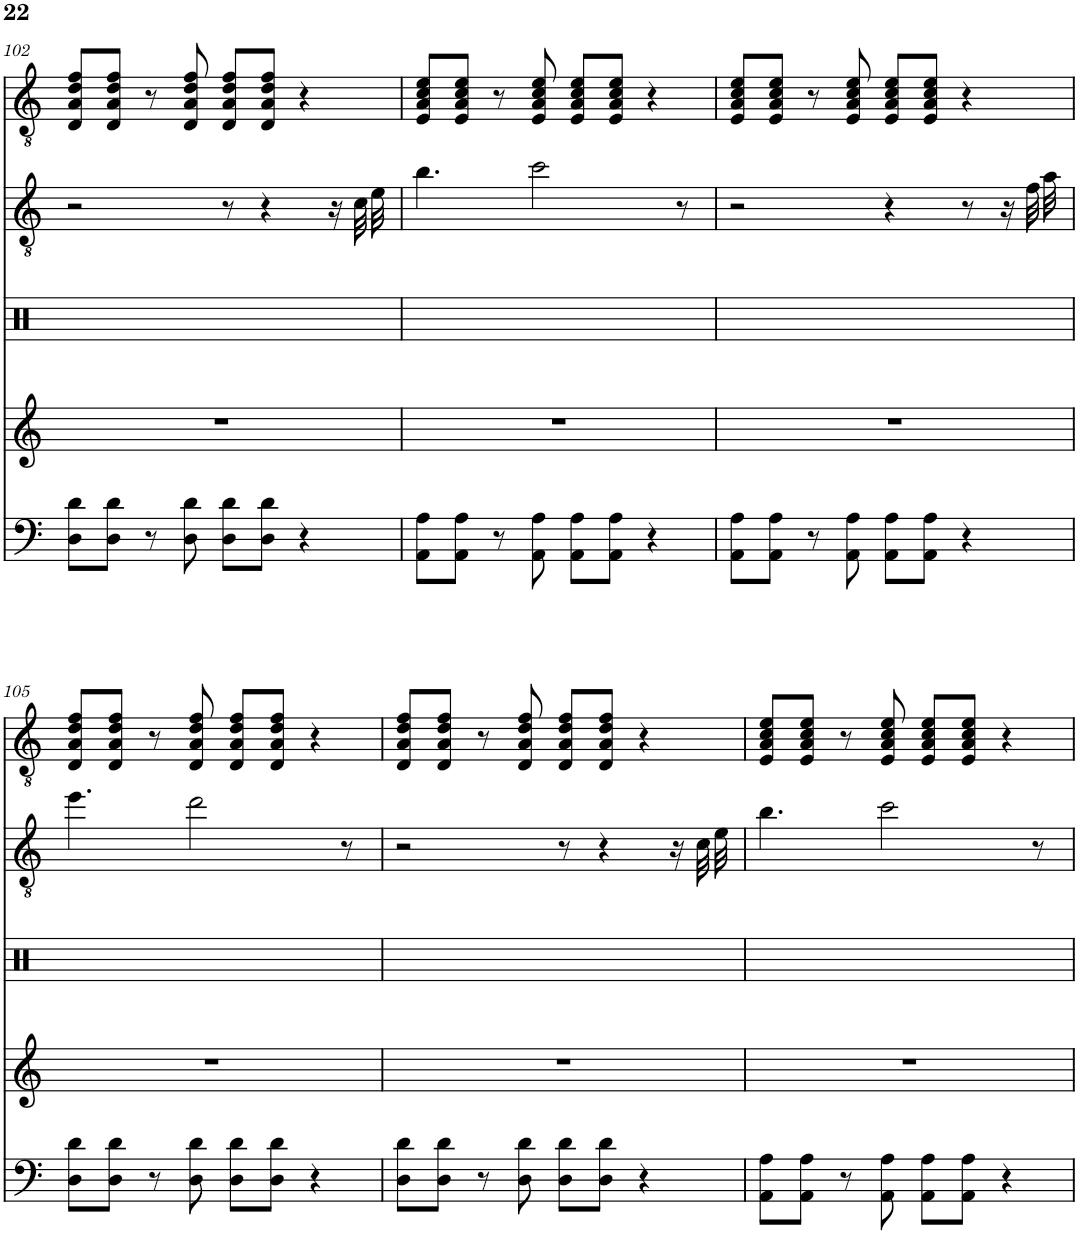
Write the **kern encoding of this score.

**kern	**kern	**kern	**kern	**kern
*part5	*part4	*part3	*part2	*part1
*staff5	*staff4	*staff3	*staff2	*staff1
*I"Voice	*I"Voice	*I"Voice	*I"Voice	*I"Voice
*I'V	*I'V	*I'V	*I'V	*I'V
!!LO:PB:g=z
*clefF4	*clefG2	*clefX	*clefGv2	*clefGv2
*k[]	*k[]	*k[]	*k[]	*k[]
*M4/4	*M4/4	*M4/4	*M4/4	*M4/4
=102	=102	=102	=102	=102
8D\ 8d\L	1r	1ryy	2r	8D/ 8A/ 8d/ 8f/L
8D\ 8d\J	.	.	.	8D/ 8A/ 8d/ 8f/J
8r	.	.	.	8r
8D\ 8d\	.	.	.	8D/ 8A/ 8d/ 8f/
8D\ 8d\L	.	.	8r	8D/ 8A/ 8d/ 8f/L
8D\ 8d\J	.	.	4r	8D/ 8A/ 8d/ 8f/J
4r	.	.	.	4r
.	.	.	16r	.
.	.	.	32c\LLL	.
.	.	.	32e\JJJ	.
=103	=103	=103	=103	=103
8AA\ 8A\L	1r	1ryy	4.b\	8E/ 8A/ 8c/ 8e/L
8AA\ 8A\J	.	.	.	8E/ 8A/ 8c/ 8e/J
8r	.	.	.	8r
8AA\ 8A\	.	.	2cc\	8E/ 8A/ 8c/ 8e/
8AA\ 8A\L	.	.	.	8E/ 8A/ 8c/ 8e/L
8AA\ 8A\J	.	.	.	8E/ 8A/ 8c/ 8e/J
4r	.	.	.	4r
.	.	.	8r	.
=104	=104	=104	=104	=104
8AA\ 8A\L	1r	1ryy	2r	8E/ 8A/ 8c/ 8e/L
8AA\ 8A\J	.	.	.	8E/ 8A/ 8c/ 8e/J
8r	.	.	.	8r
8AA\ 8A\	.	.	.	8E/ 8A/ 8c/ 8e/
8AA\ 8A\L	.	.	4r	8E/ 8A/ 8c/ 8e/L
8AA\ 8A\J	.	.	.	8E/ 8A/ 8c/ 8e/J
4r	.	.	8r	4r
.	.	.	16r	.
.	.	.	32f\LLL	.
.	.	.	32a\JJJ	.
!!LO:LB:g=z
=105	=105	=105	=105	=105
8D\ 8d\L	1r	1ryy	4.ee\	8D/ 8A/ 8d/ 8f/L
8D\ 8d\J	.	.	.	8D/ 8A/ 8d/ 8f/J
8r	.	.	.	8r
8D\ 8d\	.	.	2dd\	8D/ 8A/ 8d/ 8f/
8D\ 8d\L	.	.	.	8D/ 8A/ 8d/ 8f/L
8D\ 8d\J	.	.	.	8D/ 8A/ 8d/ 8f/J
4r	.	.	.	4r
.	.	.	8r	.
=106	=106	=106	=106	=106
8D\ 8d\L	1r	1ryy	2r	8D/ 8A/ 8d/ 8f/L
8D\ 8d\J	.	.	.	8D/ 8A/ 8d/ 8f/J
8r	.	.	.	8r
8D\ 8d\	.	.	.	8D/ 8A/ 8d/ 8f/
8D\ 8d\L	.	.	8r	8D/ 8A/ 8d/ 8f/L
8D\ 8d\J	.	.	4r	8D/ 8A/ 8d/ 8f/J
4r	.	.	.	4r
.	.	.	16r	.
.	.	.	32c\LLL	.
.	.	.	32e\JJJ	.
=107	=107	=107	=107	=107
8AA\ 8A\L	1r	1ryy	4.b\	8E/ 8A/ 8c/ 8e/L
8AA\ 8A\J	.	.	.	8E/ 8A/ 8c/ 8e/J
8r	.	.	.	8r
8AA\ 8A\	.	.	2cc\	8E/ 8A/ 8c/ 8e/
8AA\ 8A\L	.	.	.	8E/ 8A/ 8c/ 8e/L
8AA\ 8A\J	.	.	.	8E/ 8A/ 8c/ 8e/J
4r	.	.	.	4r
.	.	.	8r	.
=	=	=	=	=
*-	*-	*-	*-	*-
